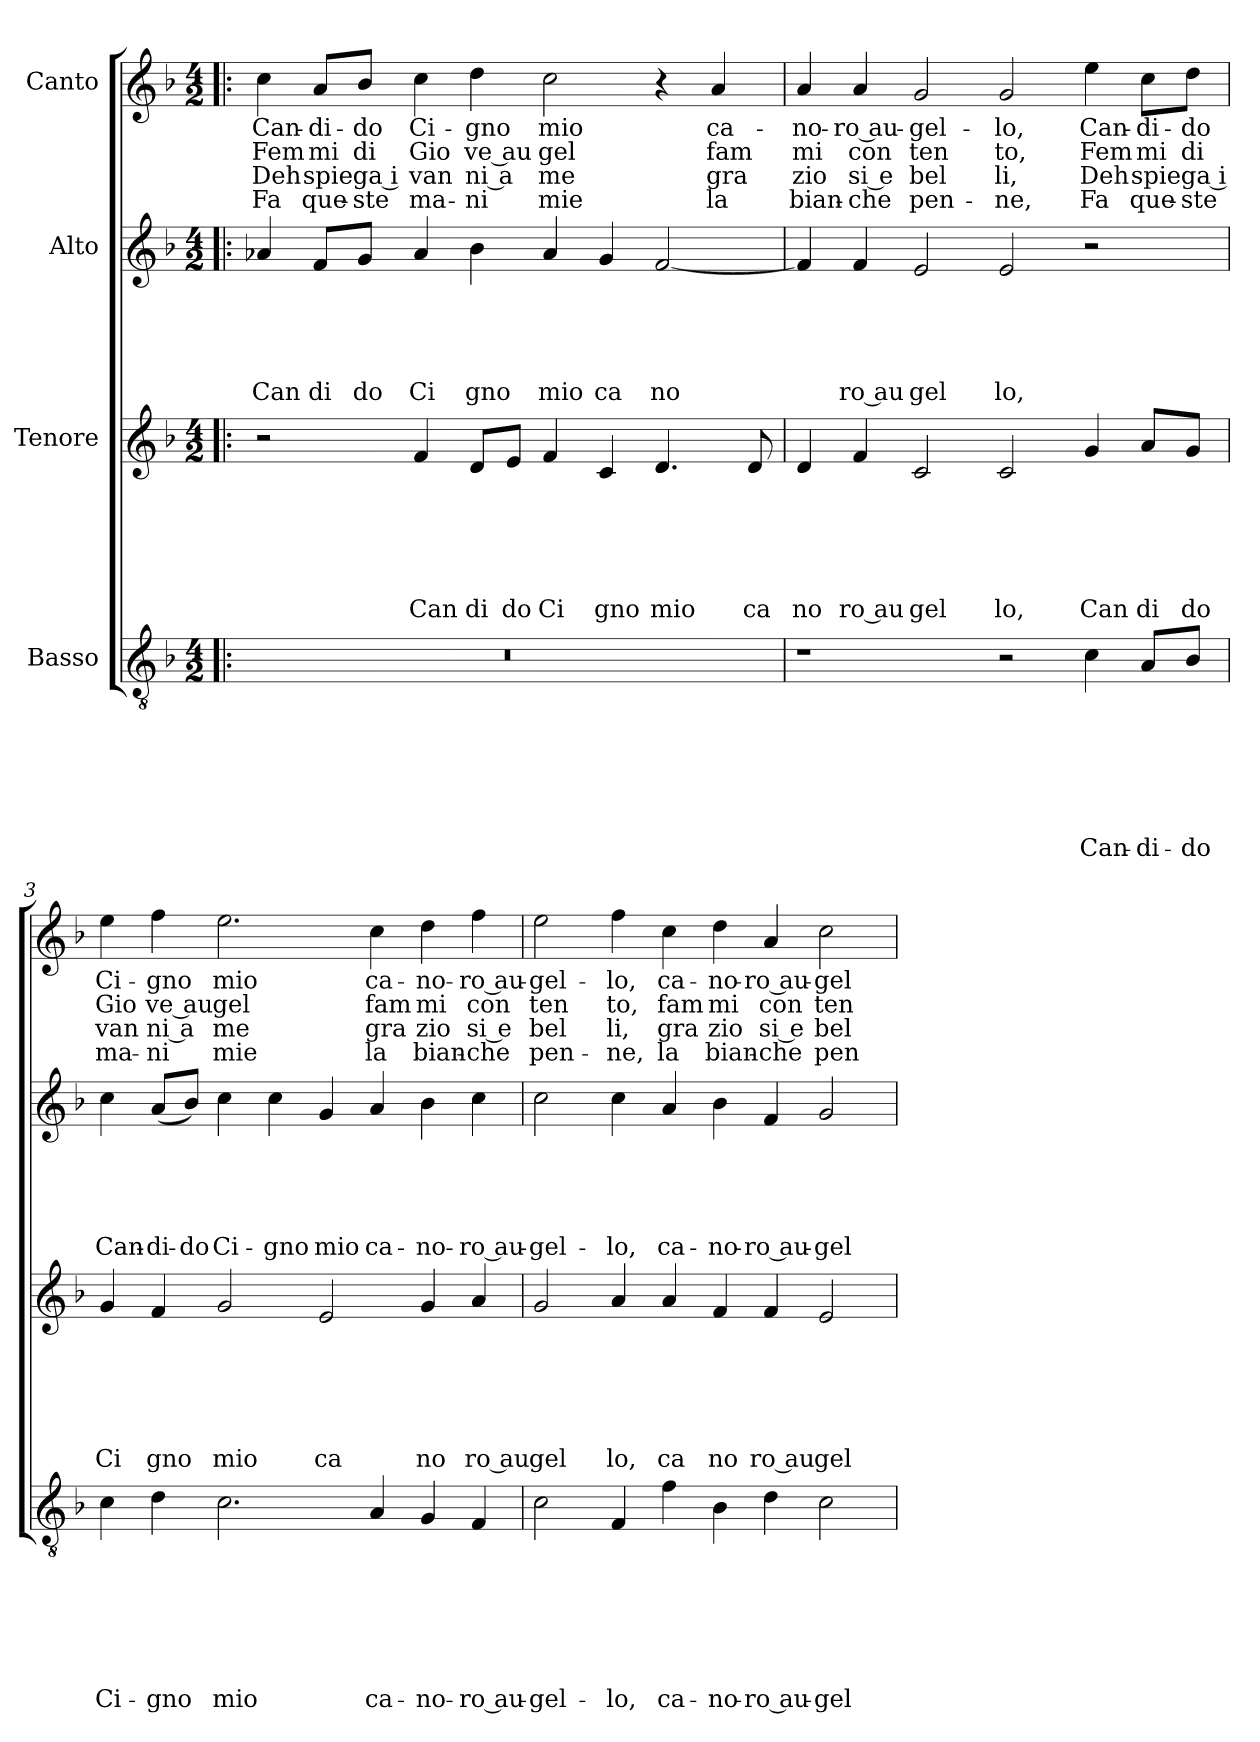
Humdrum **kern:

**kern	**text	**text	**text	**text	**text	**text	**text	**kern	**text	**text	**text	**text	**text	**text	**kern	**text	**text	**text	**text	**text	**kern	**text	**text	**text	**text
*part4	*part4	*part4	*part4	*part4	*part4	*part4	*part4	*part3	*part3	*part3	*part3	*part3	*part3	*part3	*part2	*part2	*part2	*part2	*part2	*part2	*part1	*part1	*part1	*part1	*part1
*staff4	*staff4	*staff4	*staff4	*staff4	*staff4	*staff4	*staff4	*staff3	*staff3	*staff3	*staff3	*staff3	*staff3	*staff3	*staff2	*staff2	*staff2	*staff2	*staff2	*staff2	*staff1	*staff1	*staff1	*staff1	*staff1
*I"Basso	*	*	*	*	*	*	*	*I"Tenore	*	*	*	*	*	*	*I"Alto	*	*	*	*	*	*I"Canto	*	*	*	*
*clefGv2	*	*	*	*	*	*	*	*clefG2	*	*	*	*	*	*	*clefG2	*	*	*	*	*	*clefG2	*	*	*	*
*k[b-]	*	*	*	*	*	*	*	*k[b-]	*	*	*	*	*	*	*k[b-]	*	*	*	*	*	*k[b-]	*	*	*	*
*F:	*	*	*	*	*	*	*	*F:	*	*	*	*	*	*	*F:	*	*	*	*	*	*F:	*	*	*	*
*M4/2	*	*	*	*	*	*	*	*M4/2	*	*	*	*	*	*	*M4/2	*	*	*	*	*	*M4/2	*	*	*	*
=1!|:	=1!|:	=1!|:	=1!|:	=1!|:	=1!|:	=1!|:	=1!|:	=1!|:	=1!|:	=1!|:	=1!|:	=1!|:	=1!|:	=1!|:	=1!|:	=1!|:	=1!|:	=1!|:	=1!|:	=1!|:	=1!|:	=1!|:	=1!|:	=1!|:	=1!|:
!	!	!	!	!	!	!	!	!	!	!	!	!	!	!	!	!	!	!	!	!LO:LY:b	!	!LO:LY:b	!LO:LY:b	!LO:LY:b	!LO:LY:b
0r	.	.	.	.	.	.	.	2r	.	.	.	.	.	.	4a-X/	.	.	.	.	Can	4cc\	Can-	Fem	Deh	Fa
!	!	!	!	!	!	!	!	!	!	!	!	!	!	!	!	!	!	!	!	!LO:LY:b	!	!LO:LY:b	!LO:LY:b	!LO:LY:b	!LO:LY:b
.	.	.	.	.	.	.	.	.	.	.	.	.	.	.	8f/L	.	.	.	.	di	8a/L	-di-	mi	spie	que-
!	!	!	!	!	!	!	!	!	!	!	!	!	!	!	!	!	!	!	!	!LO:LY:b	!	!LO:LY:b	!LO:LY:b	!LO:LY:b	!LO:LY:b
.	.	.	.	.	.	.	.	.	.	.	.	.	.	.	8g/J	.	.	.	.	do	8b-/J	-do	di	ga i	-ste
!	!	!	!	!	!	!	!	!	!	!	!	!	!	!LO:LY:b	!	!	!	!	!	!LO:LY:b	!	!LO:LY:b	!LO:LY:b	!LO:LY:b	!LO:LY:b
.	.	.	.	.	.	.	.	4f/	.	.	.	.	.	Can	4a-/	.	.	.	.	Ci	4cc\	Ci-	Gio	van	ma-
!	!	!	!	!	!	!	!	!	!	!	!	!	!	!LO:LY:b	!	!	!	!	!	!LO:LY:b	!	!LO:LY:b	!LO:LY:b	!LO:LY:b	!LO:LY:b
.	.	.	.	.	.	.	.	8d/L	.	.	.	.	.	di	4b-\	.	.	.	.	gno	4dd\	-gno	ve au	ni a	-ni
!	!	!	!	!	!	!	!	!	!	!	!	!	!	!LO:LY:b	!	!	!	!	!	!	!	!	!	!	!
.	.	.	.	.	.	.	.	8e/J	.	.	.	.	.	do	.	.	.	.	.	.	.	.	.	.	.
!	!	!	!	!	!	!	!	!	!	!	!	!	!	!LO:LY:b	!	!	!	!	!	!LO:LY:b	!	!LO:LY:b	!LO:LY:b	!LO:LY:b	!LO:LY:b
.	.	.	.	.	.	.	.	4f/	.	.	.	.	.	Ci	4a-/	.	.	.	.	mio	2cc\	mio	gel	me	mie
!	!	!	!	!	!	!	!	!	!	!	!	!	!	!LO:LY:b	!	!	!	!	!	!LO:LY:b	!	!	!	!	!
.	.	.	.	.	.	.	.	4c/	.	.	.	.	.	gno	4g/	.	.	.	.	ca	.	.	.	.	.
!	!	!	!	!	!	!	!	!	!	!	!	!	!	!LO:LY:b	!	!	!	!	!	!LO:LY:b	!	!	!	!	!
.	.	.	.	.	.	.	.	4.d/	.	.	.	.	.	mio	[<2f/	.	.	.	.	no	4r	.	.	.	.
!	!	!	!	!	!	!	!	!	!	!	!	!	!	!	!	!	!	!	!	!	!	!LO:LY:b	!LO:LY:b	!LO:LY:b	!LO:LY:b
.	.	.	.	.	.	.	.	.	.	.	.	.	.	.	.	.	.	.	.	.	4a/	ca-	fam	gra	la
!	!	!	!	!	!	!	!	!	!	!	!	!	!	!LO:LY:b	!	!	!	!	!	!	!	!	!	!	!
.	.	.	.	.	.	.	.	8d/	.	.	.	.	.	ca	.	.	.	.	.	.	.	.	.	.	.
=2	=2	=2	=2	=2	=2	=2	=2	=2	=2	=2	=2	=2	=2	=2	=2	=2	=2	=2	=2	=2	=2	=2	=2	=2	=2
!	!	!	!	!	!	!	!	!	!	!	!	!	!	!LO:LY:b	!	!	!	!	!	!	!	!LO:LY:b	!LO:LY:b	!LO:LY:b	!LO:LY:b
1r	.	.	.	.	.	.	.	4d/	.	.	.	.	.	no	4f/]	.	.	.	.	.	4a/	-no-	mi	zio	bian-
!	!	!	!	!	!	!	!	!	!	!	!	!	!	!LO:LY:b:rj	!	!	!	!	!	!LO:LY:b:rj	!	!LO:LY:b:rj	!LO:LY:b:rj	!LO:LY:b:rj	!LO:LY:b:rj
.	.	.	.	.	.	.	.	4f/	.	.	.	.	.	ro au	4f/	.	.	.	.	ro au	4a/	-ro au-	con	si e	-che
!	!	!	!	!	!	!	!	!	!	!	!	!	!	!LO:LY:b	!	!	!	!	!	!LO:LY:b	!	!LO:LY:b	!LO:LY:b	!LO:LY:b	!LO:LY:b
.	.	.	.	.	.	.	.	2c/	.	.	.	.	.	gel	2e/	.	.	.	.	gel	2g/	-gel-	ten	bel	pen-
!	!	!	!	!	!	!	!	!	!	!	!	!	!	!LO:LY:b	!	!	!	!	!	!LO:LY:b	!	!LO:LY:b	!LO:LY:b	!LO:LY:b	!LO:LY:b
2r	.	.	.	.	.	.	.	2c/	.	.	.	.	.	lo,	2e/	.	.	.	.	lo,	2g/	-lo,	to,	li,	-ne,
!	!	!	!	!	!	!	!LO:LY:b	!	!	!	!	!	!	!LO:LY:b	!	!	!	!	!	!	!	!LO:LY:b	!LO:LY:b	!LO:LY:b	!LO:LY:b
4c\	.	.	.	.	.	.	Can-	4g/	.	.	.	.	.	Can	2r	.	.	.	.	.	4ee\	Can-	Fem	Deh	Fa
!	!	!	!	!	!	!	!LO:LY:b	!	!	!	!	!	!	!LO:LY:b	!	!	!	!	!	!	!	!LO:LY:b	!LO:LY:b	!LO:LY:b	!LO:LY:b
8A/L	.	.	.	.	.	.	-di-	8a/L	.	.	.	.	.	di	.	.	.	.	.	.	8cc\L	-di-	mi	spie	que-
!	!	!	!	!	!	!	!LO:LY:b	!	!	!	!	!	!	!LO:LY:b	!	!	!	!	!	!	!	!LO:LY:b	!LO:LY:b	!LO:LY:b	!LO:LY:b
8B-/J	.	.	.	.	.	.	-do	8g/J	.	.	.	.	.	do	.	.	.	.	.	.	8dd\J	-do	di	ga i	-ste
!!LO:LB:g=z
=3	=3	=3	=3	=3	=3	=3	=3	=3	=3	=3	=3	=3	=3	=3	=3	=3	=3	=3	=3	=3	=3	=3	=3	=3	=3
!	!	!	!	!	!	!	!LO:LY:b	!	!	!	!	!	!	!LO:LY:b	!	!	!	!	!	!LO:LY:b	!	!LO:LY:b	!LO:LY:b	!LO:LY:b	!LO:LY:b
4c\	.	.	.	.	.	.	Ci-	4g/	.	.	.	.	.	Ci	4cc\	.	.	.	.	Can-	4ee\	Ci-	Gio	van	ma-
!	!	!	!	!	!	!	!LO:LY:b	!	!	!	!	!	!	!LO:LY:b	!	!	!	!	!	!LO:LY:b	!	!LO:LY:b	!LO:LY:b	!LO:LY:b	!LO:LY:b
4d\	.	.	.	.	.	.	-gno	4f/	.	.	.	.	.	gno	(>8a/L	.	.	.	.	-di-	4ff\	-gno	ve au	ni a	-ni
!	!	!	!	!	!	!	!	!	!	!	!	!	!	!	!	!	!	!	!	!LO:LY:b	!	!	!	!	!
.	.	.	.	.	.	.	.	.	.	.	.	.	.	.	8b-/J)	.	.	.	.	-do	.	.	.	.	.
!	!	!	!	!	!	!	!LO:LY:b	!	!	!	!	!	!	!LO:LY:b	!	!	!	!	!	!LO:LY:b	!	!LO:LY:b	!LO:LY:b	!LO:LY:b	!LO:LY:b
2.c\	.	.	.	.	.	.	mio	2g/	.	.	.	.	.	mio	4cc\	.	.	.	.	Ci-	2.ee\	mio	gel	me	mie
!	!	!	!	!	!	!	!	!	!	!	!	!	!	!	!	!	!	!	!	!LO:LY:b	!	!	!	!	!
.	.	.	.	.	.	.	.	.	.	.	.	.	.	.	4cc\	.	.	.	.	-gno	.	.	.	.	.
!	!	!	!	!	!	!	!	!	!	!	!	!	!	!LO:LY:b	!	!	!	!	!	!LO:LY:b	!	!	!	!	!
.	.	.	.	.	.	.	.	2e/	.	.	.	.	.	ca	4g/	.	.	.	.	mio	.	.	.	.	.
!	!	!	!	!	!	!	!LO:LY:b	!	!	!	!	!	!	!	!	!	!	!	!	!LO:LY:b	!	!LO:LY:b	!LO:LY:b	!LO:LY:b	!LO:LY:b
4A/	.	.	.	.	.	.	ca-	.	.	.	.	.	.	.	4a/	.	.	.	.	ca-	4cc\	ca-	fam	gra	la
!	!	!	!	!	!	!	!LO:LY:b	!	!	!	!	!	!	!LO:LY:b	!	!	!	!	!	!LO:LY:b	!	!LO:LY:b	!LO:LY:b	!LO:LY:b	!LO:LY:b
4G/	.	.	.	.	.	.	-no-	4g/	.	.	.	.	.	no	4b-\	.	.	.	.	-no-	4dd\	-no-	mi	zio	bian-
!	!	!	!	!	!	!	!LO:LY:b:rj	!	!	!	!	!	!	!LO:LY:b:rj	!	!	!	!	!	!LO:LY:b:rj	!	!LO:LY:b:rj	!LO:LY:b:rj	!LO:LY:b:rj	!LO:LY:b:rj
4F/	.	.	.	.	.	.	-ro au-	4a/	.	.	.	.	.	ro au	4cc\	.	.	.	.	-ro au-	4ff\	-ro au-	con	si e	-che
=4	=4	=4	=4	=4	=4	=4	=4	=4	=4	=4	=4	=4	=4	=4	=4	=4	=4	=4	=4	=4	=4	=4	=4	=4	=4
!	!	!	!	!	!	!	!LO:LY:b	!	!	!	!	!	!	!LO:LY:b	!	!	!	!	!	!LO:LY:b	!	!LO:LY:b	!LO:LY:b	!LO:LY:b	!LO:LY:b
2c\	.	.	.	.	.	.	-gel-	2g/	.	.	.	.	.	gel	2cc\	.	.	.	.	-gel-	2ee\	-gel-	ten	bel	pen-
!	!	!	!	!	!	!	!LO:LY:b	!	!	!	!	!	!	!LO:LY:b	!	!	!	!	!	!LO:LY:b	!	!LO:LY:b	!LO:LY:b	!LO:LY:b	!LO:LY:b
4F/	.	.	.	.	.	.	-lo,	4a/	.	.	.	.	.	lo,	4cc\	.	.	.	.	-lo,	4ff\	-lo,	to,	li,	-ne,
!	!	!	!	!	!	!	!LO:LY:b	!	!	!	!	!	!	!LO:LY:b	!	!	!	!	!	!LO:LY:b	!	!LO:LY:b	!LO:LY:b	!LO:LY:b	!LO:LY:b
4f\	.	.	.	.	.	.	ca-	4a/	.	.	.	.	.	ca	4a/	.	.	.	.	ca-	4cc\	ca-	fam	gra	la
!	!	!	!	!	!	!	!LO:LY:b	!	!	!	!	!	!	!LO:LY:b	!	!	!	!	!	!LO:LY:b	!	!LO:LY:b	!LO:LY:b	!LO:LY:b	!LO:LY:b
4B-\	.	.	.	.	.	.	-no-	4f/	.	.	.	.	.	no	4b-\	.	.	.	.	-no-	4dd\	-no-	mi	zio	bian-
!	!	!	!	!	!	!	!LO:LY:b:rj	!	!	!	!	!	!	!LO:LY:b:rj	!	!	!	!	!	!LO:LY:b:rj	!	!LO:LY:b:rj	!LO:LY:b:rj	!LO:LY:b:rj	!LO:LY:b:rj
4d\	.	.	.	.	.	.	-ro au-	4f/	.	.	.	.	.	ro au	4f/	.	.	.	.	-ro au-	4a/	-ro au-	con	si e	-che
!	!	!	!	!	!	!	!LO:LY:b	!	!	!	!	!	!	!LO:LY:b	!	!	!	!	!	!LO:LY:b	!	!LO:LY:b	!LO:LY:b	!LO:LY:b	!LO:LY:b
2c\	.	.	.	.	.	.	-gel-	2e/	.	.	.	.	.	gel	2g/	.	.	.	.	-gel-	2cc\	-gel-	ten	bel	pen-
=	=	=	=	=	=	=	=	=	=	=	=	=	=	=	=	=	=	=	=	=	=	=	=	=	=
*-	*-	*-	*-	*-	*-	*-	*-	*-	*-	*-	*-	*-	*-	*-	*-	*-	*-	*-	*-	*-	*-	*-	*-	*-	*-
